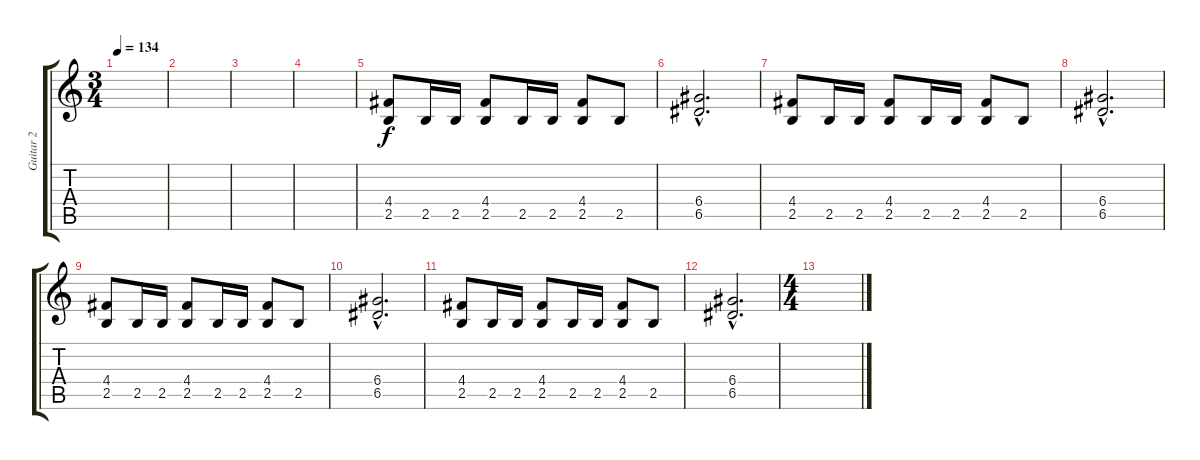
\track ("Guitar 2" "Guitar 2") {instrument overdrivenguitar}
\staff {score tabs}
\tuning (E4 B3 G3 D3 A2 E2) {hide}
\ts (3 4)
\tempo 134
\clef g2
\ks c
|
|
|
|
(4.4 2.5).8 2.5.16 2.5.16 (4.4 2.5).8 2.5.16 2.5.16 (4.4 2.5).8 2.5.8 |
(6.4{hac} 6.5{hac}).2{d} |
(4.4 2.5).8 2.5.16 2.5.16 (4.4 2.5).8 2.5.16 2.5.16 (4.4 2.5).8 2.5.8 |
(6.4{hac} 6.5{hac}).2{d} |
(4.4 2.5).8 2.5.16 2.5.16 (4.4 2.5).8 2.5.16 2.5.16 (4.4 2.5).8 2.5.8 |
(6.4{hac} 6.5{hac}).2{d} |
(4.4 2.5).8 2.5.16 2.5.16 (4.4 2.5).8 2.5.16 2.5.16 (4.4 2.5).8 2.5.8 |
(6.4{hac} 6.5{hac}).2{d} |
\ts (4 4)
